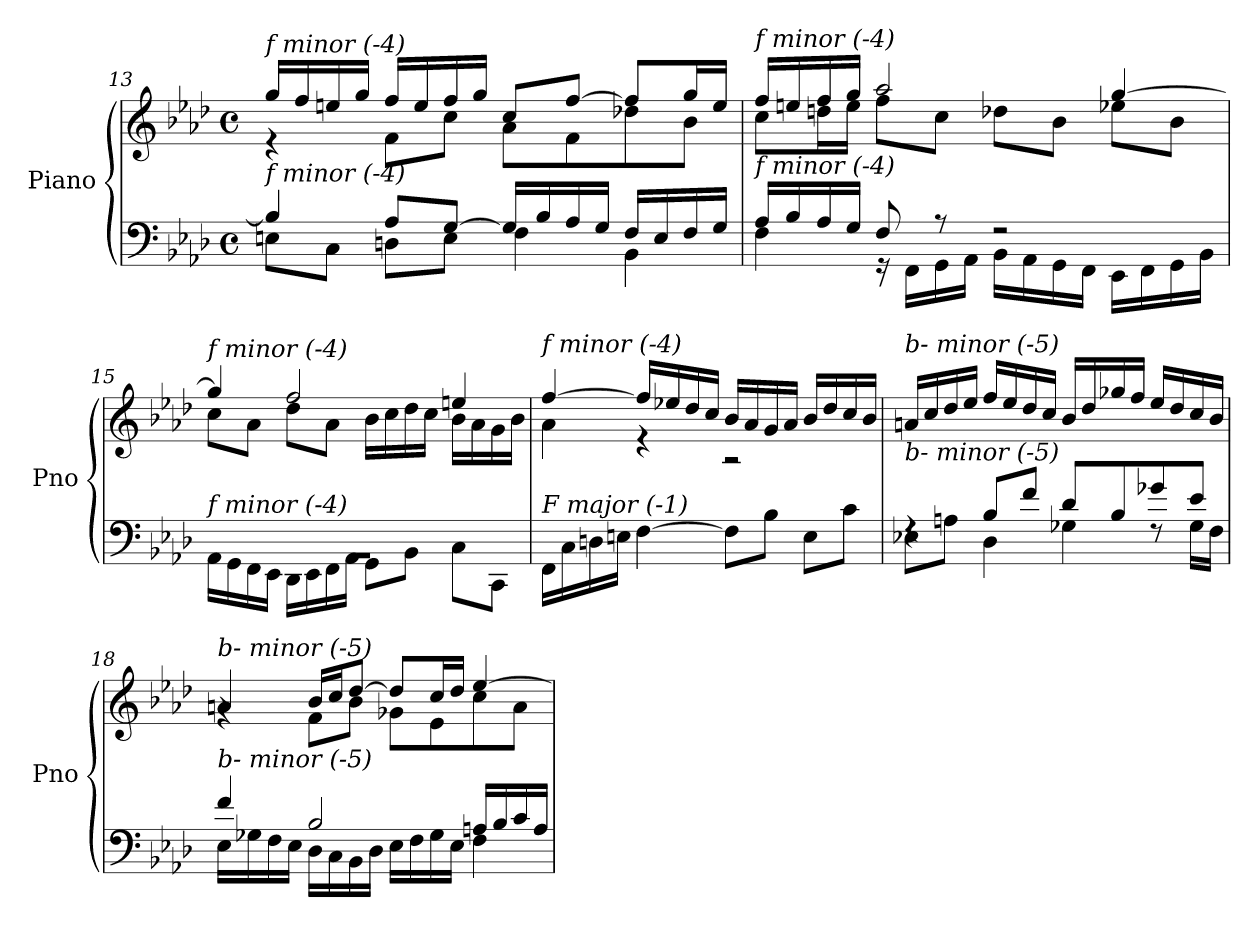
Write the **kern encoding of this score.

**kern	**kern
*part1	*part1
*staff2	*staff1
*I"Piano	*
*I'Pno	*
!!LO:LB:g=z
*clefF4	*clefG2
*k[b-e-a-d-]	*k[b-e-a-d-]
*M4/4	*M4/4
*met(c)	*met(c)
=13	=13
*^	*^
!	!	!LO:TX:i:t=f minor (-4)	!
!LO:TX:i:t=f minor (-4)	!	!	!
4B-/]	8En\L	16gg/LL	4r
.	.	16ff/	.
.	8C\J	16een/	.
.	.	16gg/JJ	.
8A-/L	8Dn\L	16ff/LL	8f\L
.	.	16ee/	.
[8G/J	8E\J	16ff/	8cc\J
.	.	16gg/JJ	.
16G/LL]	4F\	8cc/L	8a-\L
16B-/	.	.	.
16A-/	.	[8ff/J	8f\
16G/JJ	.	.	.
16F/LL	4BB-\	8ff/L]	8dd-X\
16E/	.	.	.
16F/	.	16gg/L	8b-\J
16G/JJ	.	16ee/JJ	.
=14	=14	=14	=14
!	!	!LO:TX:i:t=f minor (-4)	!
!LO:TX:i:t=f minor (-4)	!	!	!
16A-/LL	4F\	16ff/LL	8cc\L
16B-/	.	16een/	.
16A-/	.	16ff/	16ddn\L
16G/JJ	.	16gg/JJ	16ee\JJ
8F/	16r	2aa-/	8ff\L
.	16FF\LL	.	.
8r	16GG\	.	8cc\J
.	16AA-\JJ	.	.
2r	16BB-\LL	.	8dd-X\L
.	16AA-\	.	.
.	16GG\	.	8b-\J
.	16FF\JJ	.	.
.	16EE-\LL	[4gg/	8ee-X\L
.	16FF\	.	.
.	16GG\	.	8b-\J
.	16BB-\JJ	.	.
!!LO:LB:g=z	!!
=15	=15	=15	=15
!	!	!LO:TX:i:t=f minor (-4)	!
!LO:TX:i:t=f minor (-4)	!	!	!
1rBB	16AA-\LL	4gg/]	8cc\L
.	16GG\	.	.
.	16FF\	.	8a-\J
.	16EE-\JJ	.	.
.	16DD-\LL	2ff/	8dd-\L
.	16EE-\	.	.
.	16FF\	.	8a-\J
.	16AA-\JJ	.	.
.	8GG\L	.	16b-\LL
.	.	.	16cc\
.	8BB-\J	.	16dd-\
.	.	.	16cc\JJ
.	8C\L	4een/	16b-\LL
.	.	.	16a-\
.	8CC\J	.	16g\
.	.	.	16b-\JJ
*v	*v	*	*
!!LO:LB:g=z	!!
=16	=16	=16
!	!LO:TX:i:t=f minor (-4)	!
!LO:TX:i:t=F major (-1)	!	!
16FF\LL	[4ff/	4a-\
16C\	.	.
16Dn\	.	.
16En\JJ	.	.
[4F\	16ff/LL]	4r
.	16ee-X/	.
.	16dd-/	.
.	16cc/JJ	.
8F\L]	16b-/LL	2r
.	16a-/	.
8B-\J	16g/	.
.	16a-/JJ	.
8E\L	16b-/LL	.
.	16dd-/	.
8c\J	16cc/	.
.	16b-/JJ	.
*	*v	*v
=17	=17
*^	*
!	!	!LO:TX:i:t=b- minor (-5)
!LO:TX:i:t=b- minor (-5)	!	!
4rF	8E-X\L	16an/LL
.	.	16cc/
.	8An\J	16dd-/
.	.	16ee-/JJ
8B-/L	4D-\	16ff/LL
.	.	16ee-/
8f/J	.	16dd-/
.	.	16cc/JJ
8d-/L	4G-X\	16b-/LL
.	.	16dd-/
8B-/	.	16gg-X/
.	.	16ff/JJ
8g-X/	8rF	16ee-/LL
.	.	16dd-/
8e-/J	16G-\LL	16cc/
.	16F\JJ	16b-/JJ
!!LO:LB:g=z
=18	=18	=18
*	*	*^
!	!	!LO:TX:i:t=b- minor (-5)	!
!LO:TX:i:t=b- minor (-5)	!	!	!
4f/	16E-\LL	4an/	4rg
.	16G-X\	.	.
.	16F\	.	.
.	16E-\JJ	.	.
2B-/	16D-\LL	16b-/LL	8f\L
.	16C\	16cc/J	.
.	16BB-\	[8dd-/J	8b-\J
.	16D-\JJ	.	.
.	16E-\LL	8dd-/L]	8g-X\L
.	16F\	.	.
.	16G-\	16cc/L	8e-\
.	16E-\JJ	16dd-/JJ	.
16An/LL	4F\	[4ee-/	8cc\
16B-/	.	.	.
16c/	.	.	8a\J
16A/JJ	.	.	.
*v	*v	*	*
*	*v	*v
=	=
*-	*-
